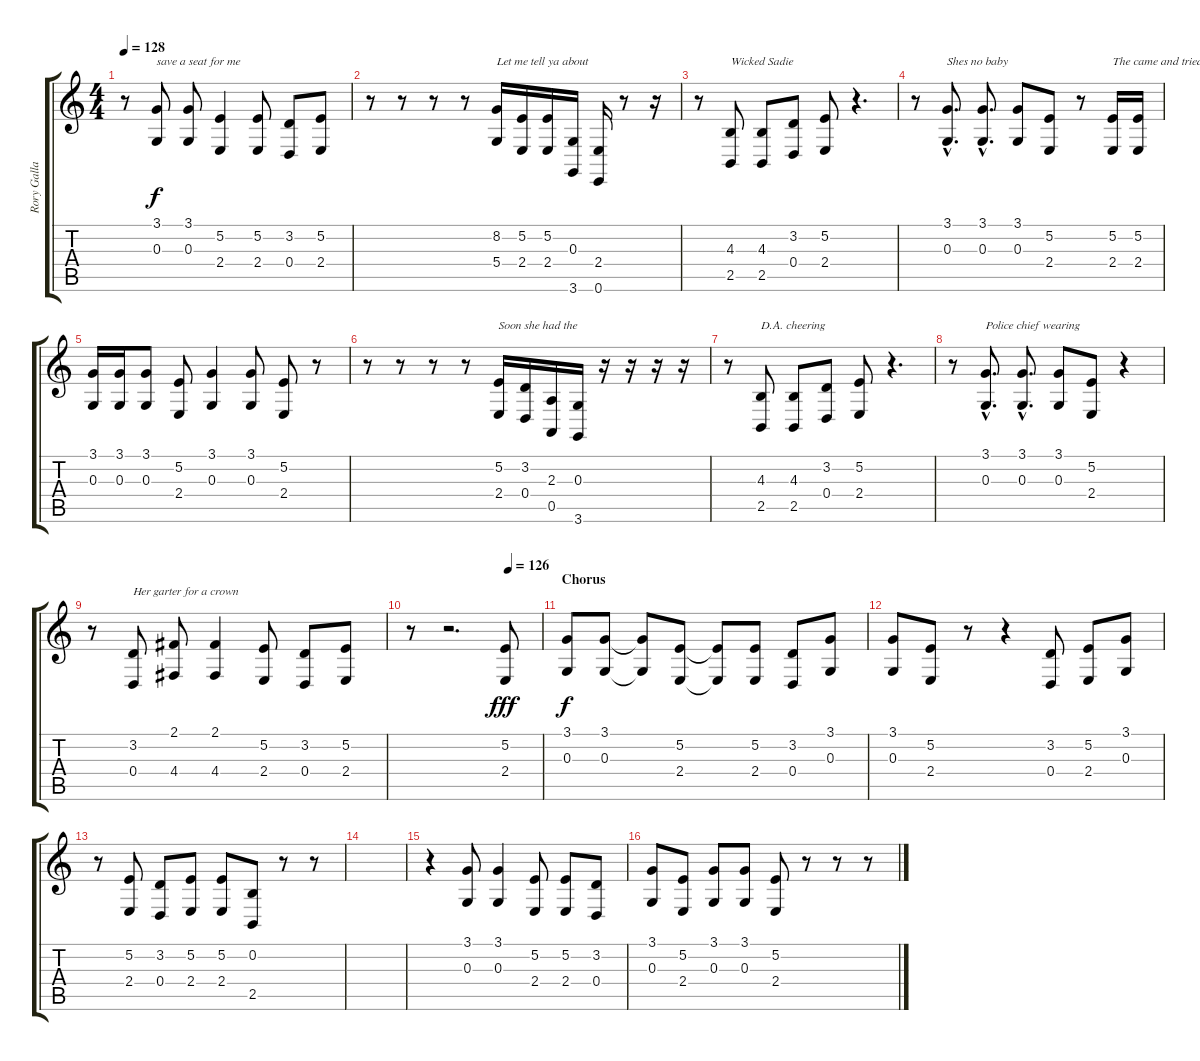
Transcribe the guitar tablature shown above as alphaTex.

\track ("Rory Gallagher Vocals" "Rory Galla") {instrument sopranosax}
\staff {score tabs}
\tuning (E4 B3 G3 D3 A2 E2) {hide}
\ts (4 4)
\tempo 128
\clef g2
\ks c
r.8{dy f} (3.1 0.3).8{txt "save a seat for me"} (3.1 0.3).8 (5.2 2.4).4 (5.2 2.4).8 (3.2 0.4).8 (5.2 2.4).8 |
r.8 r.8 r.8 r.8 (8.2 5.4).16{txt "Let me tell ya about"} (5.2 2.4).16 (5.2 2.4).16 (0.3 3.6).16 (2.4 0.6).16 r.8 r.16 |
r.8 (4.3 2.5).8{txt "Wicked Sadie"} (4.3 2.5).8 (3.2 0.4).8 (5.2 2.4).8 r.4{d} |
r.8 (3.1{hac} 0.3{hac}).8{d txt "Shes no baby"} (3.1{hac} 0.3{hac}).8{d} (3.1 0.3).8 (5.2 2.4).8 r.8 (5.2 2.4).16{txt "The came and tried to close her sideshow down"} (5.2 2.4).16 |
(3.1 0.3).16 (3.1 0.3).16 (3.1 0.3).8 (5.2 2.4).8 (3.1 0.3).4 (3.1 0.3).8 (5.2 2.4).8 r.8 |
r.8 r.8 r.8 r.8 (5.2 2.4).16{txt "Soon she had the"} (3.2 0.4).16 (2.3 0.5).16 (0.3 3.6).16 r.16 r.16 r.16 r.16 |
r.8 (4.3 2.5).8{txt "D.A. cheering"} (4.3 2.5).8 (3.2 0.4).8 (5.2 2.4).8 r.4{d} |
r.8 (3.1{hac} 0.3{hac}).8{d txt "Police chief wearing"} (3.1{hac} 0.3{hac}).8{d} (3.1 0.3).8 (5.2 2.4).8 r.4 |
r.8 (3.2 0.4).8{txt "Her garter for a crown"} (2.1 4.4).8 (2.1 4.4).4 (5.2 2.4).8 (3.2 0.4).8 (5.2 2.4).8 |
\tempo (126 0.75)
r.8 r.2{d} (5.2 2.4).8{dy fff} |
\section ("" "Chorus")
(3.1 0.3).8{dy f} (3.1 0.3).8 (3.1{t} 0.3{t}).8 (5.2 2.4).8 (5.2{t} 2.4{t}).8 (5.2 2.4).8 (3.2 0.4).8 (3.1 0.3).8 |
(3.1 0.3).8 (5.2 2.4).8 r.8 r.4 (3.2 0.4).8 (5.2 2.4).8 (3.1 0.3).8 |
r.8 (5.2 2.4).8 (3.2 0.4).8 (5.2 2.4).8 (5.2 2.4).8 (0.2 2.5).8 r.8 r.8 |
|
r.4 (3.1 0.3).8 (3.1 0.3).4 (5.2 2.4).8 (5.2 2.4).8 (3.2 0.4).8 |
(3.1 0.3).8 (5.2 2.4).8 (3.1 0.3).8 (3.1 0.3).8 (5.2 2.4).8 r.8 r.8 r.8
